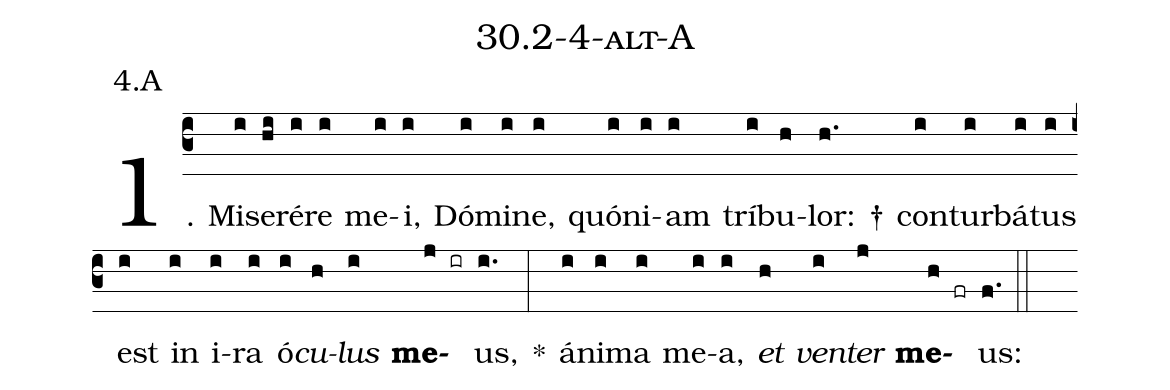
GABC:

name: 30.2-4-alt-A;
annotation: 4.A;
%%
(c3)1. Mi(i)se(hi)ré(i)re(i) me(i)i,(i) Dó(i)mi(i)ne,(i) quón(i)i(i)am(i) trí(i)bu(h)lor: †(h.) con(i)tur(i)bá(i)tus(i) est(i) in(i) i(i)ra(i) ó(i)<i>cu</i>(h)<i>lus</i>(i) <b>me</b>(j ir)us,(i.) *(:) á(i)ni(i)ma(i) me(i)a,(i) <i>et</i>(h) <i>ven</i>(i)<i>ter</i>(j) <b>me</b>(h fr)us:(f.) (::)
